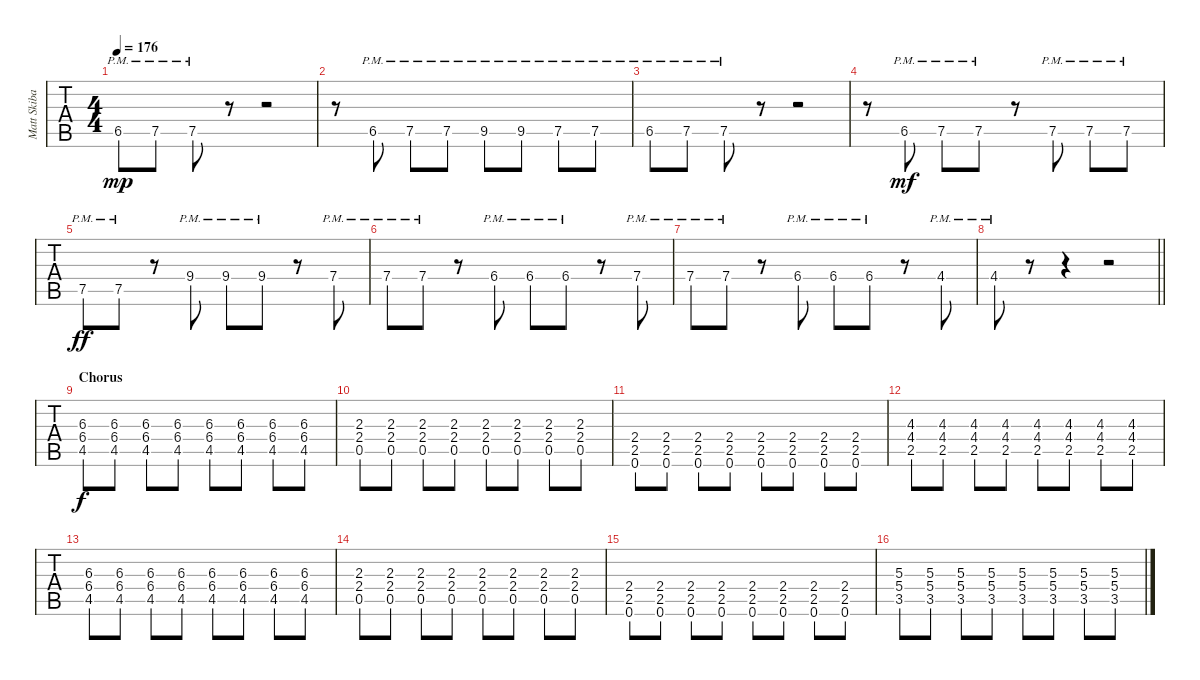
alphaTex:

\track ("Matt Skiba - Guitar One" "Matt Skiba") {instrument distortionguitar}
\staff {tabs}
\tuning (E4 B3 G3 D3 A2 E2) {hide}
\ts (4 4)
\tempo 176
\clef g2
\ks e
6.5{pm}.8{dy mp} 7.5{pm}.8 7.5{pm}.8 r.8 r.2 |
r.8 6.5{pm}.8 7.5{pm}.8 7.5{pm}.8 9.5{pm}.8 9.5{pm}.8 7.5{pm}.8 7.5{pm}.8 |
6.5{pm}.8 7.5{pm}.8 7.5{pm}.8 r.8 r.2 |
r.8 6.5{pm}.8{dy mf} 7.5{pm}.8 7.5{pm}.8 r.8 7.5{pm}.8 7.5{pm}.8 7.5{pm}.8 |
7.5{pm}.8{dy ff} 7.5{pm}.8 r.8 9.4{pm}.8 9.4{pm}.8 9.4{pm}.8 r.8 7.4{pm}.8 |
7.4{pm}.8 7.4{pm}.8 r.8 6.4{pm}.8 6.4{pm}.8 6.4{pm}.8 r.8 7.4{pm}.8 |
7.4{pm}.8 7.4{pm}.8 r.8 6.4{pm}.8 6.4{pm}.8 6.4{pm}.8 r.8 4.4{pm}.8 |
\barLineRight lightlight
4.4{pm}.8 r.8 r.4 r.2 |
\section ("" "Chorus")
(6.3 6.4 4.5).8{dy f} (6.3 6.4 4.5).8 (6.3 6.4 4.5).8 (6.3 6.4 4.5).8 (6.3 6.4 4.5).8 (6.3 6.4 4.5).8 (6.3 6.4 4.5).8 (6.3 6.4 4.5).8 |
(2.3 2.4 0.5).8 (2.3 2.4 0.5).8 (2.3 2.4 0.5).8 (2.3 2.4 0.5).8 (2.3 2.4 0.5).8 (2.3 2.4 0.5).8 (2.3 2.4 0.5).8 (2.3 2.4 0.5).8 |
(2.4 2.5 0.6).8 (2.4 2.5 0.6).8 (2.4 2.5 0.6).8 (2.4 2.5 0.6).8 (2.4 2.5 0.6).8 (2.4 2.5 0.6).8 (2.4 2.5 0.6).8 (2.4 2.5 0.6).8 |
(4.3 4.4 2.5).8 (4.3 4.4 2.5).8 (4.3 4.4 2.5).8 (4.3 4.4 2.5).8 (4.3 4.4 2.5).8 (4.3 4.4 2.5).8 (4.3 4.4 2.5).8 (4.3 4.4 2.5).8 |
(6.3 6.4 4.5).8 (6.3 6.4 4.5).8 (6.3 6.4 4.5).8 (6.3 6.4 4.5).8 (6.3 6.4 4.5).8 (6.3 6.4 4.5).8 (6.3 6.4 4.5).8 (6.3 6.4 4.5).8 |
(2.3 2.4 0.5).8 (2.3 2.4 0.5).8 (2.3 2.4 0.5).8 (2.3 2.4 0.5).8 (2.3 2.4 0.5).8 (2.3 2.4 0.5).8 (2.3 2.4 0.5).8 (2.3 2.4 0.5).8 |
(2.4 2.5 0.6).8 (2.4 2.5 0.6).8 (2.4 2.5 0.6).8 (2.4 2.5 0.6).8 (2.4 2.5 0.6).8 (2.4 2.5 0.6).8 (2.4 2.5 0.6).8 (2.4 2.5 0.6).8 |
(5.3 5.4 3.5).8 (5.3 5.4 3.5).8 (5.3 5.4 3.5).8 (5.3 5.4 3.5).8 (5.3 5.4 3.5).8 (5.3 5.4 3.5).8 (5.3 5.4 3.5).8 (5.3 5.4 3.5).8
